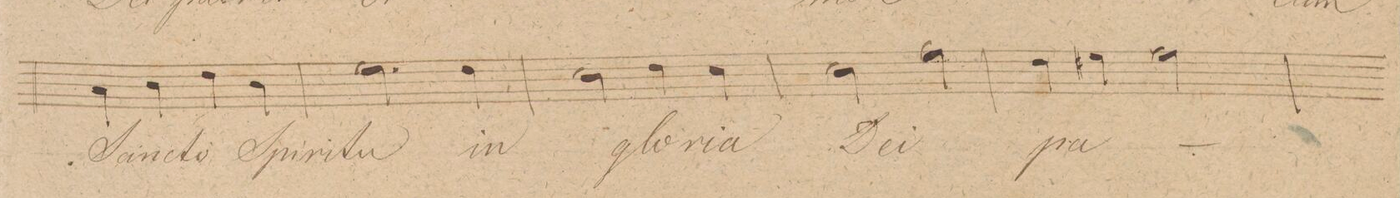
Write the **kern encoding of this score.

**kern	**text	**dynam
*I"Tenore.	*	*
*clefC4	*	*
*k[f#c#g#]	*	*
*met(c|)	*	*
*M2/2	*	*
4G#\	San-	.
4A\	-cto	.
4c#\	Spi-	.
4A\	-ri-	.
=265	=265	=265
2.d\	-tu	.
4c#\	in	.
=266	=266	=266
2B\	glo-	.
4c#\	-ri-	.
4B\	-a	.
=267	=267	=267
2B\	De-	.
2e\	-i	.
=268	=268	=268
4c#\	pa-	.
4d#X\	.	.
2e\	.	.
=269	=269	=269
*-	*-	*-
